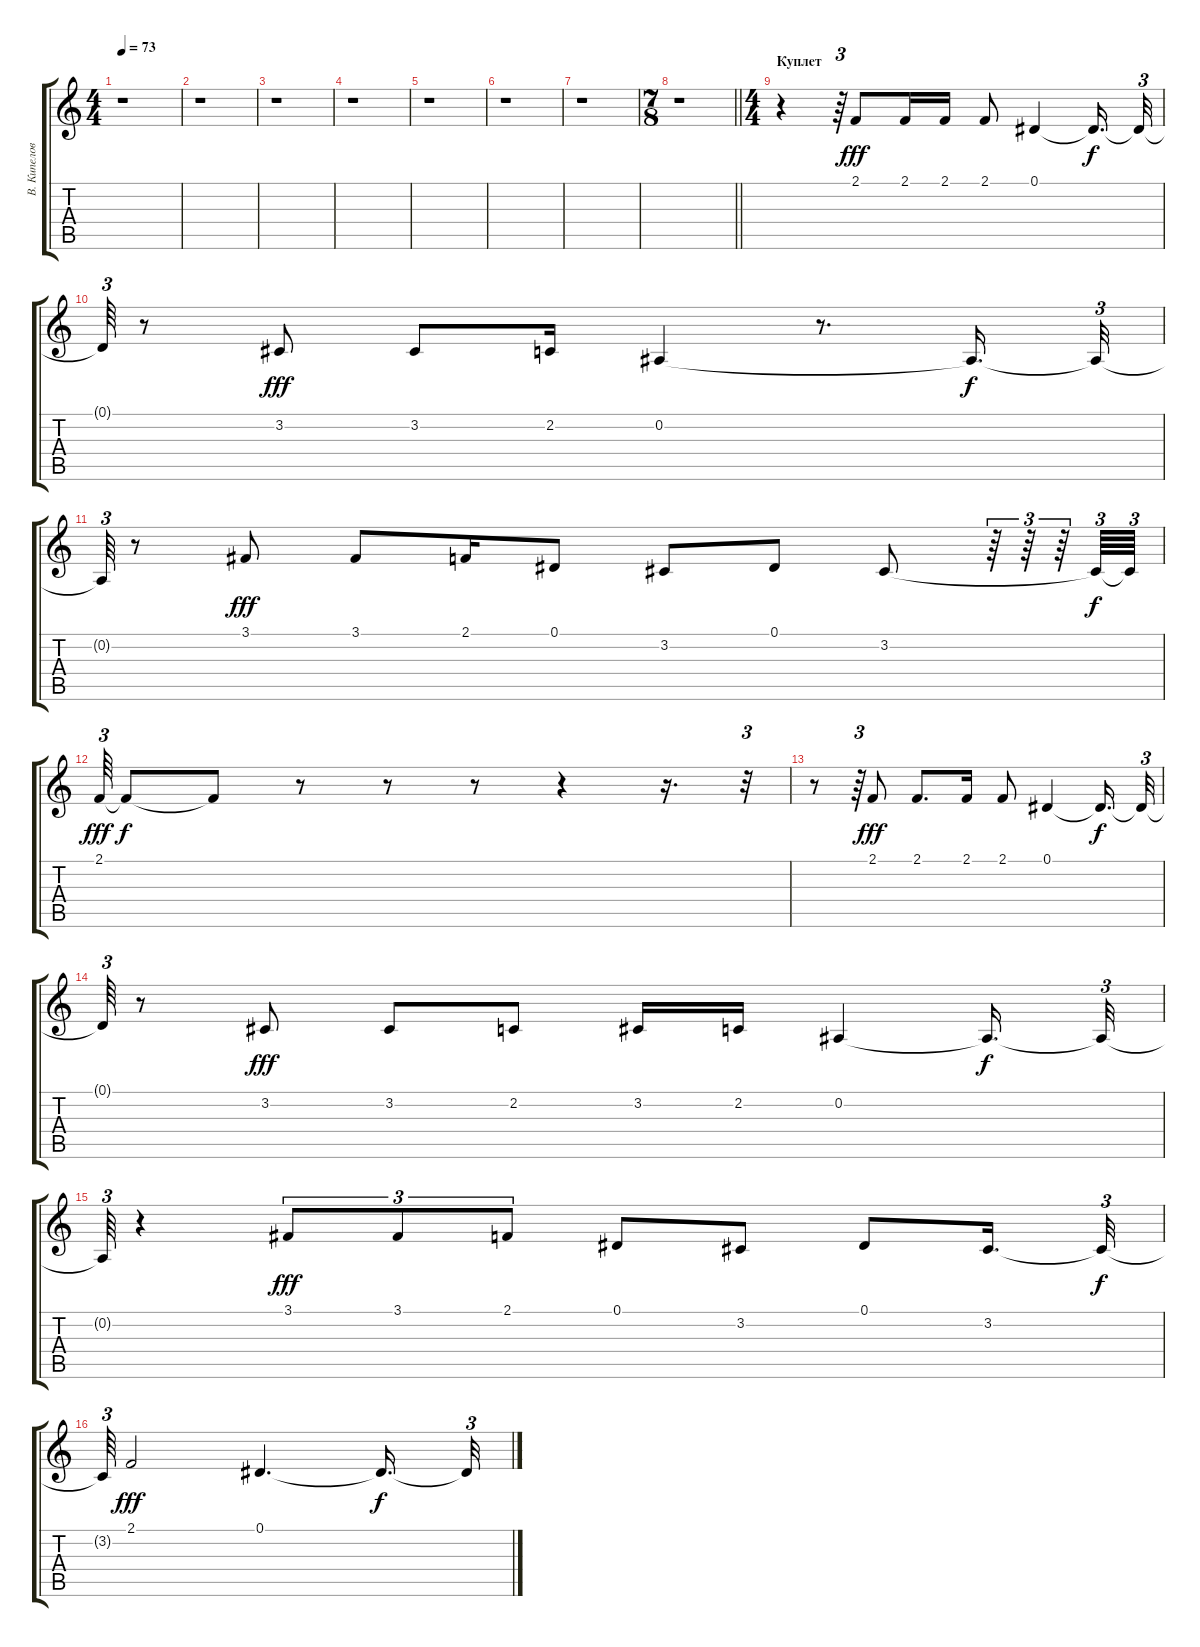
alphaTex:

\track ("В. Кипелов" "В. Кипелов") {instrument tenorsax}
\staff {score tabs}
\tuning (Eb4 Bb3 Gb3 Db3 Ab2 Eb2) {hide}
\ts (4 4)
\tempo 73
\clef g2
\ks c
r.1{dy fff} |
r.1 |
r.1 |
r.1 |
r.1 |
r.1 |
r.1 |
\ts (7 8)
\barLineRight lightlight
r.1 |
\ts (4 4)
\section ("" "Куплет")
r.4 r.64{tu (3 2)} 2.1.8 2.1.16 2.1.16 2.1.8 0.1.4 0.1{t}.16{d dy f} 0.1{t}.32{tu (3 2)} |
0.1{t}.64{tu (3 2)} r.8 3.2.8{dy fff} 3.2.8 2.2.16 0.2.4 r.8{d} 0.2{t}.16{d dy f} 0.2{t}.32{tu (3 2)} |
0.2{t}.64{tu (3 2)} r.8 3.1.8{dy fff} 3.1.8 2.1.16 0.1.8 3.2.8 0.1.8 3.2.8 r.64{tu (3 2)} r.64{tu (3 2)} r.64{tu (3 2)} 3.2{t}.64{tu (3 2) dy f} 3.2{t}.64{tu (3 2)} |
2.1.64{tu (3 2) dy fff} 2.1{t}.8{dy f} 2.1{t}.8 r.8{balance 14} r.8 r.8{balance 2} r.4 r.16{d} r.32{tu (3 2)} |
r.8 r.64{tu (3 2)} 2.1.8{dy fff balance 8} 2.1.8{d} 2.1.16 2.1.8 0.1.4 0.1{t}.16{d dy f} 0.1{t}.32{tu (3 2)} |
0.1{t}.64{tu (3 2)} r.8 3.2.8{dy fff} 3.2.8 2.2.8 3.2.16 2.2.16 0.2.4 0.2{t}.16{d dy f} 0.2{t}.32{tu (3 2)} |
0.2{t}.64{tu (3 2)} r.4 3.1.8{tu (3 2) dy fff} 3.1.8{tu (3 2)} 2.1.8{tu (3 2)} 0.1.8 3.2.8 0.1.8 3.2.16{d} 3.2{t}.32{tu (3 2) dy f} |
3.2{t}.64{tu (3 2)} 2.1.2{dy fff} 0.1.4{d} 0.1{t}.16{d dy f} 0.1{t}.32{tu (3 2)}
